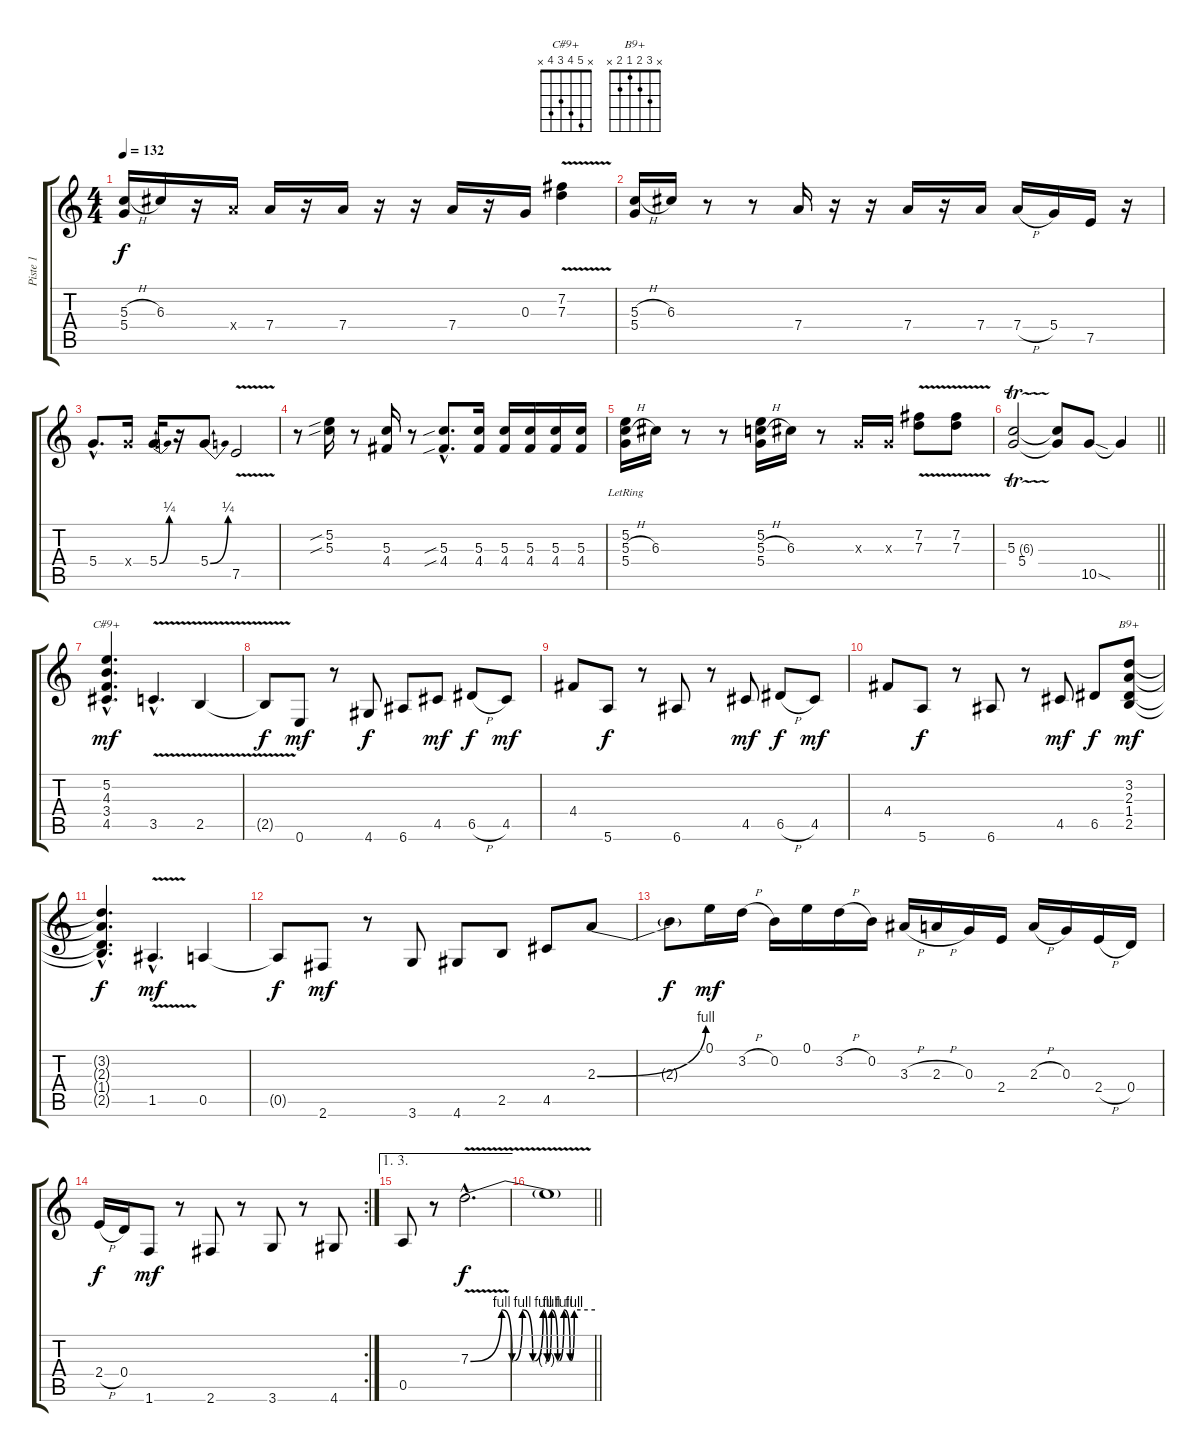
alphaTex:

\track ("Piste 1" "Piste 1") {instrument overdrivenguitar}
\staff {score tabs}
\tuning (E4 B3 G3 D3 A2 E2) {hide}
\chord ("C#9+" x 5 4 3 4 x)
\chord ("B9+" x 3 2 1 2 x)
\ts (4 4)
\tempo 132
\clef g2
\ks c
(5.3{h} 5.4).16{dy f} 6.3.16 r.16 7.4{x}.16 7.4.16 r.16 7.4.16 r.16 r.16 7.4.16 r.16 0.3.16 (7.2 7.3{v}).4 |
(5.3{h} 5.4).16 6.3.16 r.8 r.8 7.4.16 r.16 r.16 7.4.16 r.16 7.4.16 7.4{h}.16 5.4.16 7.5.16 r.16 |
5.4{hac}.8{d} 5.4{x}.16 5.4{be (bend 0 0 60 1)}.16 r.16 5.4{be (bend 0 0 60 1)}.8 7.5{v}.2 |
r.8 (5.2{sib} 5.3{sib}).16 r.8 (5.3 4.4).16 r.8 (5.3{sib hac} 4.4{sib hac}).8{d} (5.3 4.4).16 (5.3 4.4).16 (5.3 4.4).16 (5.3 4.4).16 (5.3 4.4).16 |
(5.2 5.3{h} 5.4{lr}).16 6.3.16 r.8 r.8 (5.2 5.3{h} 5.4).16 6.3.16 r.8 0.3{x}.16 0.3{x}.16 (7.2 7.3{v}).8 (7.2 7.3{v}).8 |
\barLineRight lightlight
(5.3{tr (6 32)} 5.4).2 (5.3{t} 5.4{t}).8 10.5{sod}.8 10.5{t}.4 |
(5.2{hac} 4.3{hac} 3.4{hac} 4.5{hac}).4{d ch "C#9+" dy mf} 3.5{v hac}.4{d} 2.5{v}.4 |
2.5{t}.8{dy f} 0.6.8{dy mf} r.8 4.6.8{dy f} 6.6.8 4.5.8{dy mf} 6.5{h}.8{dy f} 4.5.8{dy mf} |
4.4.8 5.6.8{dy f} r.8 6.6.8 r.8 4.5.8{dy mf} 6.5{h}.8{dy f} 4.5.8{dy mf} |
4.4.8 5.6.8{dy f} r.8 6.6.8 r.8 4.5.8{dy mf} 6.5.8{dy f} (3.2 2.3 1.4 2.5).8{ch "B9+" dy mf} |
(3.2{hac t} 2.3{hac t} 1.4{hac t} 2.5{hac t}).4{d dy f} 1.5{v hac}.4{d dy mf} 0.5.4 |
0.5{t}.8{dy f} 2.6.8{dy mf} r.8 3.6.8 4.6.8 2.5.8 4.5.8 2.3{be (bend 0 0 60 4)}.8 |
2.3{t}.8{dy f} 0.1.16{dy mf} 3.2{h}.16 0.2.16 0.1.16 3.2{h}.16 0.2.16 3.3{h}.16 2.3{h}.16 0.3.16 2.4.16 2.3{h}.16 0.3.16 2.4{h}.16 0.4.16 |
\rc 2
2.4{h}.16{dy f} 0.4.16 1.6.8{dy mf} r.8 2.6.8 r.8 3.6.8 r.8 4.6.8 |
\ae (1 3)
0.5.8 r.8 7.3{be (custom 0 0 15 4 20 0 25 4 30 0 35 4 37 0 39 4 42 0 45 4 48 0 50 4 60 4) v hac}.2{d dy f} |
\barLineRight lightlight
7.3{t}.1
